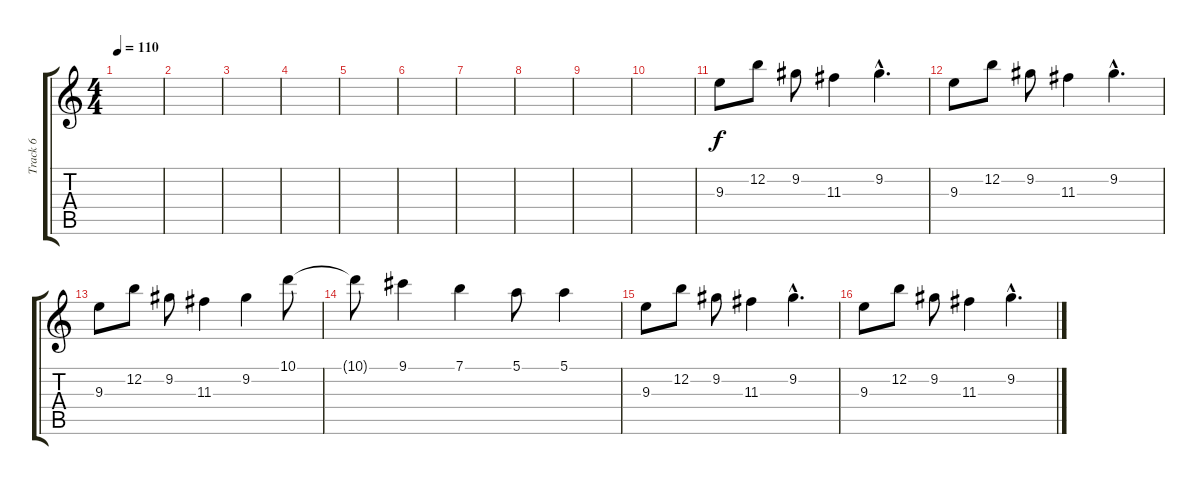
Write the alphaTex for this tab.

\track ("Track 6" "Track 6") {instrument electricguitarjazz}
\staff {score tabs}
\tuning (E4 B3 G3 D3 A2 E2) {hide}
\ts (4 4)
\tempo 110
\clef g2
\ks c
|
|
|
|
|
|
|
|
|
|
9.3.8 12.2.8 9.2.8 11.3.4 9.2{hac}.4{d} |
9.3.8 12.2.8 9.2.8 11.3.4 9.2{hac}.4{d} |
9.3.8 12.2.8 9.2.8 11.3.4 9.2.4 10.1.8 |
10.1{t}.8 9.1.4 7.1.4 5.1.8 5.1.4 |
9.3.8 12.2.8 9.2.8 11.3.4 9.2{hac}.4{d} |
9.3.8 12.2.8 9.2.8 11.3.4 9.2{hac}.4{d}
